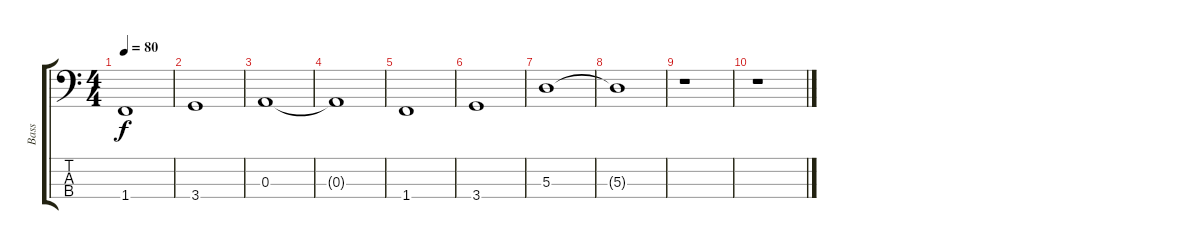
\track ("Bass" "Bass") {instrument electricbassfinger}
\staff {score tabs}
\tuning (G2 D2 A1 E1) {hide}
\ts (4 4)
\tempo 80
\clef f4
\ks c
1.4.1{dy f} |
3.4.1 |
0.3.1 |
0.3{t}.1 |
1.4.1 |
3.4.1 |
5.3.1 |
5.3{t}.1 |
r.1 |
r.1
